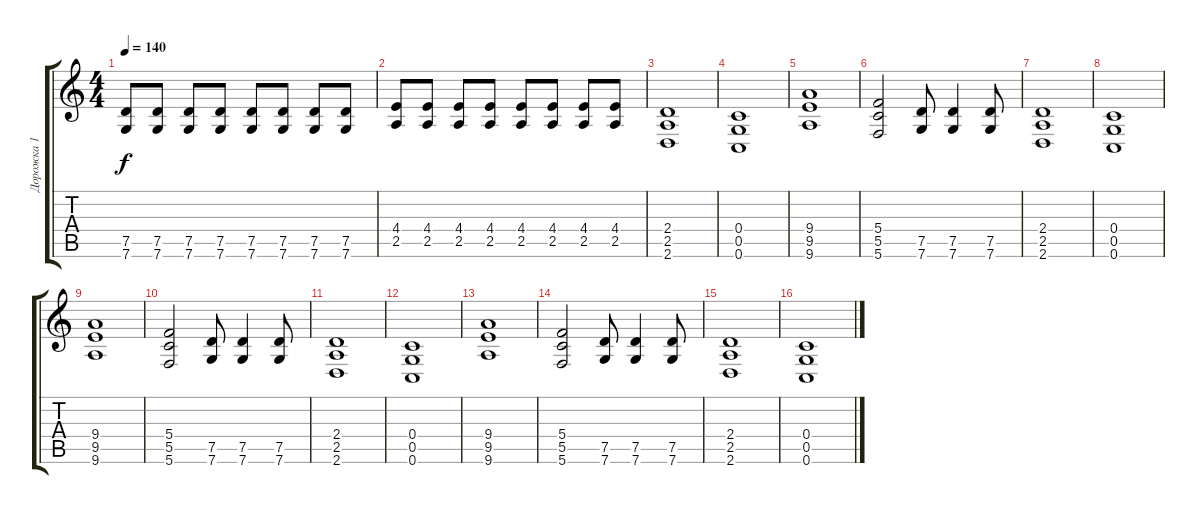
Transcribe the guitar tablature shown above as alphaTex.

\track ("Дорожка 1" "Дорожка 1") {instrument overdrivenguitar}
\staff {score tabs}
\tuning (D4 A3 F3 C3 G2 C2) {hide}
\ts (4 4)
\tempo 140
\clef g2
\ks c
(7.5 7.6).8{dy f} (7.5 7.6).8 (7.5 7.6).8 (7.5 7.6).8 (7.5 7.6).8 (7.5 7.6).8 (7.5 7.6).8 (7.5 7.6).8 |
(4.4 2.5).8 (4.4 2.5).8 (4.4 2.5).8 (4.4 2.5).8 (4.4 2.5).8 (4.4 2.5).8 (4.4 2.5).8 (4.4 2.5).8 |
(2.4 2.5 2.6).1 |
(0.4 0.5 0.6).1 |
(9.4 9.5 9.6).1 |
(5.4 5.5 5.6).2 (7.5 7.6).8 (7.5 7.6).4 (7.5 7.6).8 |
(2.4 2.5 2.6).1 |
(0.4 0.5 0.6).1 |
(9.4 9.5 9.6).1 |
(5.4 5.5 5.6).2 (7.5 7.6).8 (7.5 7.6).4 (7.5 7.6).8 |
(2.4 2.5 2.6).1 |
(0.4 0.5 0.6).1 |
(9.4 9.5 9.6).1 |
(5.4 5.5 5.6).2 (7.5 7.6).8 (7.5 7.6).4 (7.5 7.6).8 |
(2.4 2.5 2.6).1 |
(0.4 0.5 0.6).1
